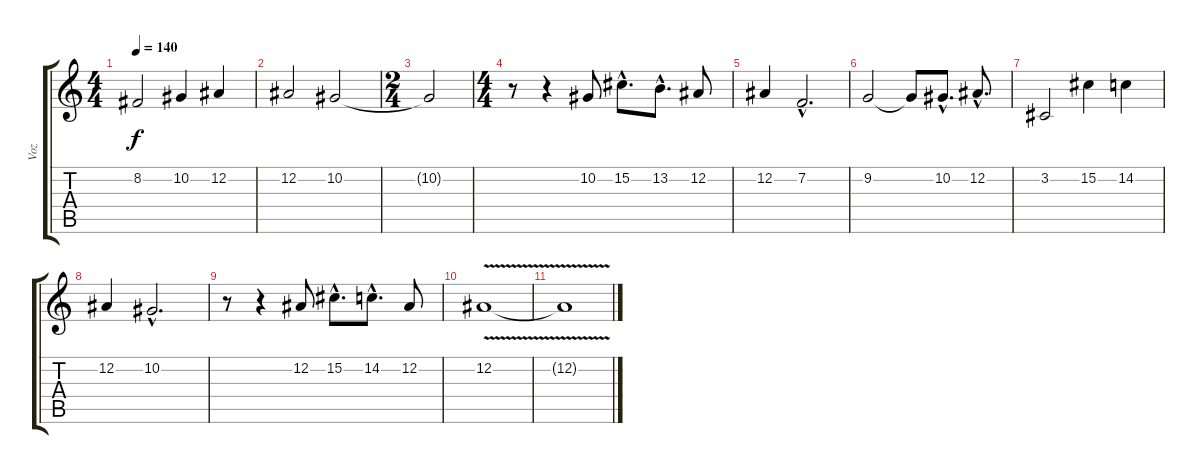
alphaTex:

\track ("Voz" "Voz") {instrument lead6voice}
\staff {score tabs}
\tuning (Eb4 Bb3 Gb3 Db3 Ab2 Eb2) {hide}
\ts (4 4)
\tempo 140
\clef g2
\ks c
8.2.2{dy f} 10.2.4 12.2.4 |
12.2.2 10.2.2 |
\ts (2 4)
10.2{t}.2 |
\ts (4 4)
r.8 r.4 10.2.8 15.2{hac}.8{d} 13.2{hac}.8{d} 12.2.8 |
12.2.4 7.2{hac}.2{d} |
9.2.2 9.2{t}.8 10.2{hac}.8{d} 12.2{hac}.8{d} |
3.2.2 15.2.4 14.2.4 |
12.2.4 10.2{hac}.2{d} |
r.8 r.4 12.2.8 15.2{hac}.8{d} 14.2{hac}.8{d} 12.2.8 |
12.2{v}.1 |
12.2{t}.1
